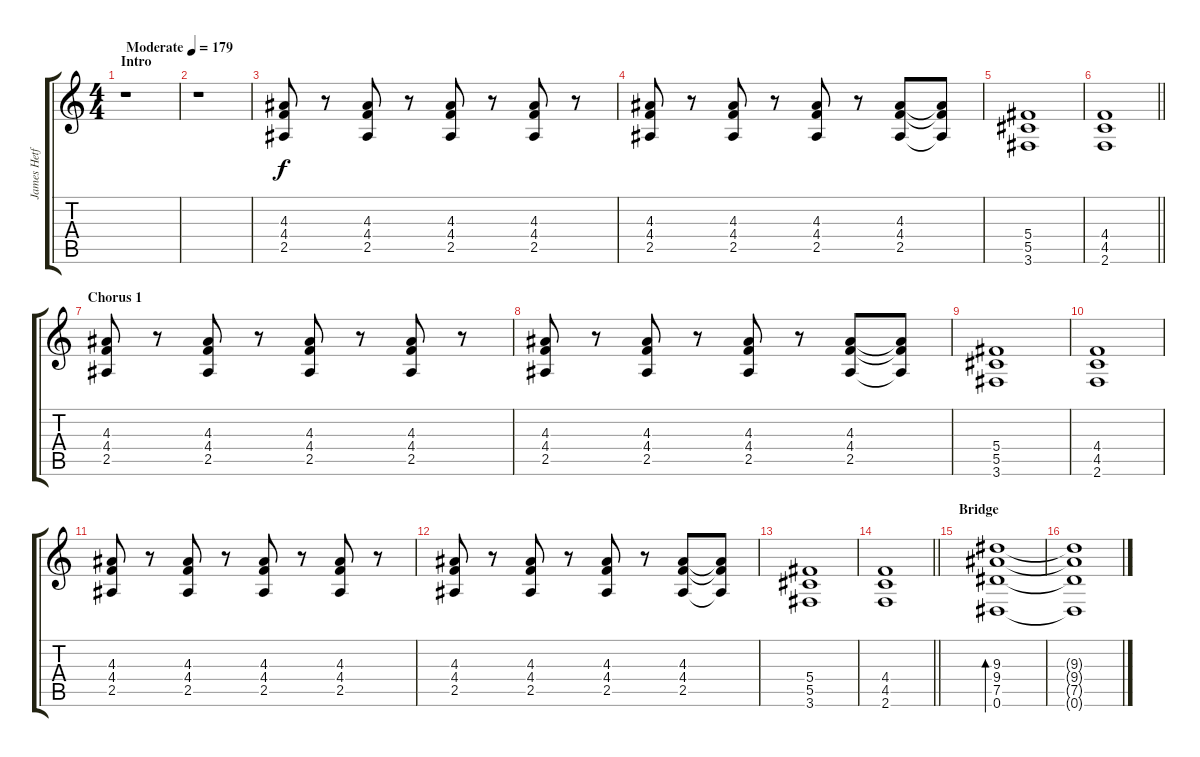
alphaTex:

\track ("James Hetfield" "James Hetf") {instrument distortionguitar}
\staff {score tabs}
\tuning (Eb4 Bb3 Gb3 Db3 Ab2 Eb2) {hide}
\ts (4 4)
\section ("" "Intro")
\tempo (179 "Moderate")
\clef g2
\ks c
r.1{dy f instrument distortionguitar} |
r.1 |
(4.3 4.4 2.5).8 r.8 (4.3 4.4 2.5).8 r.8 (4.3 4.4 2.5).8 r.8 (4.3 4.4 2.5).8 r.8 |
(4.3 4.4 2.5).8 r.8 (4.3 4.4 2.5).8 r.8 (4.3 4.4 2.5).8 r.8 (4.3 4.4 2.5).8 (4.3{t} 4.4{t} 2.5{t}).8 |
(5.4 5.5 3.6).1 |
\barLineRight lightlight
(4.4 4.5 2.6).1 |
\section ("" "Chorus 1")
(4.3 4.4 2.5).8 r.8 (4.3 4.4 2.5).8 r.8 (4.3 4.4 2.5).8 r.8 (4.3 4.4 2.5).8 r.8 |
(4.3 4.4 2.5).8 r.8 (4.3 4.4 2.5).8 r.8 (4.3 4.4 2.5).8 r.8 (4.3 4.4 2.5).8 (4.3{t} 4.4{t} 2.5{t}).8 |
(5.4 5.5 3.6).1 |
(4.4 4.5 2.6).1 |
(4.3 4.4 2.5).8 r.8 (4.3 4.4 2.5).8 r.8 (4.3 4.4 2.5).8 r.8 (4.3 4.4 2.5).8 r.8 |
(4.3 4.4 2.5).8 r.8 (4.3 4.4 2.5).8 r.8 (4.3 4.4 2.5).8 r.8 (4.3 4.4 2.5).8 (4.3{t} 4.4{t} 2.5{t}).8 |
(5.4 5.5 3.6).1 |
\barLineRight lightlight
(4.4 4.5 2.6).1 |
\section ("" "Bridge")
(9.3 9.4 7.5 0.6).1{bd 480} |
(9.3{t} 9.4{t} 7.5{t} 0.6{t}).1
